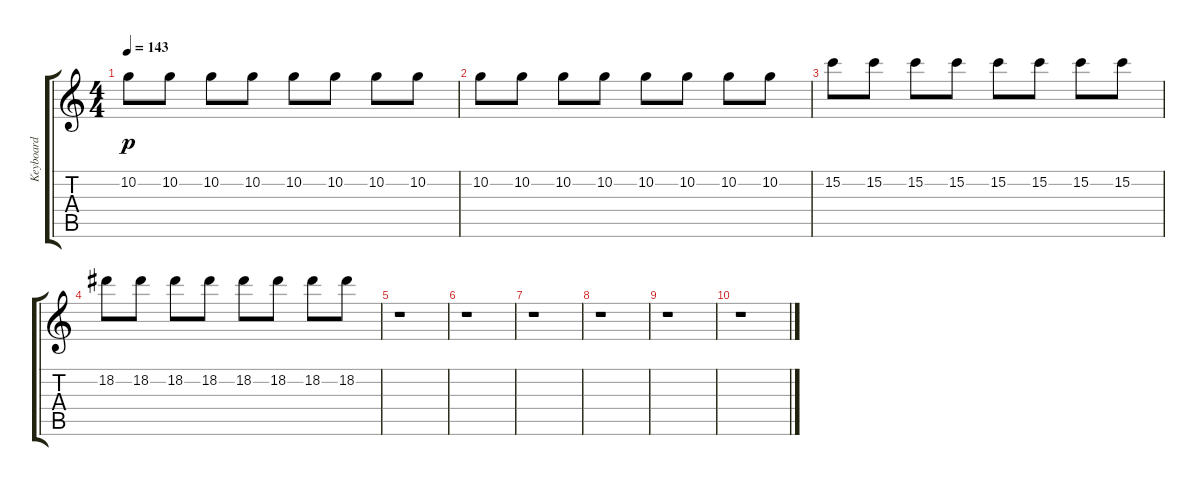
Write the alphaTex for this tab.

\track ("Keyboard" "Keyboard") {instrument electricguitarjazz}
\staff {score tabs}
\tuning (D4 A3 F3 C3 G2 C2) {hide}
\ts (4 4)
\tempo 143
\clef g2
\ks c
10.2.8{dy p} 10.2.8 10.2.8 10.2.8 10.2.8 10.2.8 10.2.8 10.2.8 |
10.2.8 10.2.8 10.2.8 10.2.8 10.2.8 10.2.8 10.2.8 10.2.8 |
15.2.8 15.2.8 15.2.8 15.2.8 15.2.8 15.2.8 15.2.8 15.2.8 |
18.2.8 18.2.8 18.2.8 18.2.8 18.2.8 18.2.8 18.2.8 18.2.8 |
r.1 |
r.1 |
r.1 |
r.1 |
r.1 |
r.1
